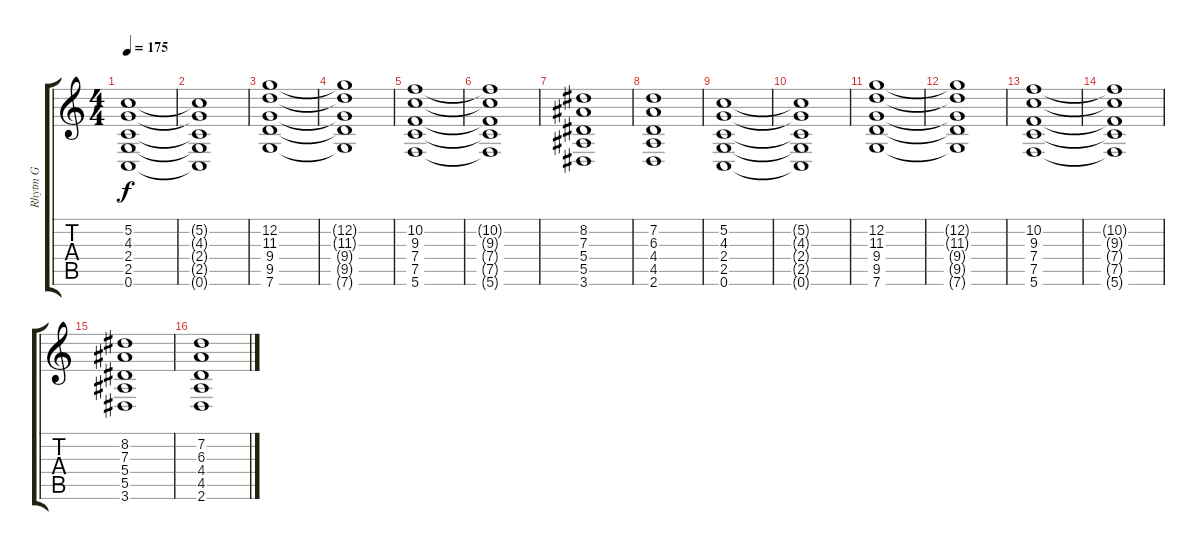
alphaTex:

\track ("Rhytm G" "Rhytm G") {instrument distortionguitar}
\staff {score tabs}
\tuning (C4 G3 Eb3 Bb2 F2 C2) {hide}
\ts (4 4)
\tempo 175
\clef g2
\ks c
(5.2 4.3 2.4 2.5 0.6).1{dy f} |
(5.2{t} 4.3{t} 2.4{t} 2.5{t} 0.6{t}).1 |
(12.2 11.3 9.4 9.5 7.6).1 |
(12.2{t} 11.3{t} 9.4{t} 9.5{t} 7.6{t}).1 |
(10.2 9.3 7.4 7.5 5.6).1 |
(10.2{t} 9.3{t} 7.4{t} 7.5{t} 5.6{t}).1 |
(8.2 7.3 5.4 5.5 3.6).1 |
(7.2 6.3 4.4 4.5 2.6).1 |
(5.2 4.3 2.4 2.5 0.6).1 |
(5.2{t} 4.3{t} 2.4{t} 2.5{t} 0.6{t}).1 |
(12.2 11.3 9.4 9.5 7.6).1 |
(12.2{t} 11.3{t} 9.4{t} 9.5{t} 7.6{t}).1 |
(10.2 9.3 7.4 7.5 5.6).1 |
(10.2{t} 9.3{t} 7.4{t} 7.5{t} 5.6{t}).1 |
(8.2 7.3 5.4 5.5 3.6).1 |
(7.2 6.3 4.4 4.5 2.6).1
